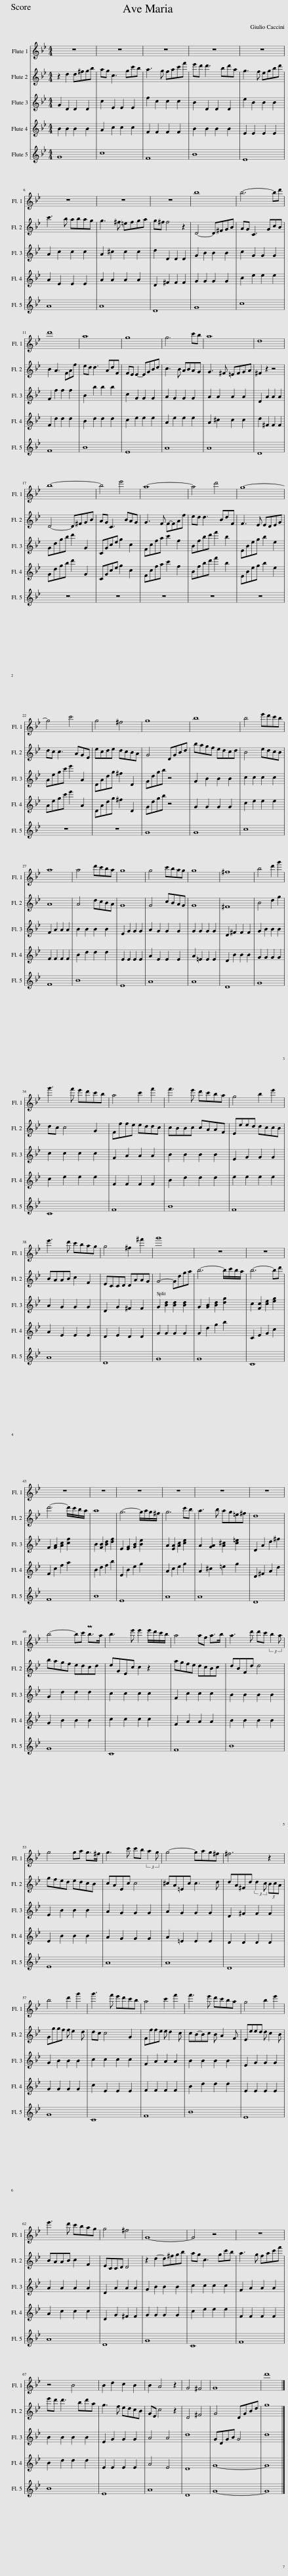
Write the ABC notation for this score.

X:1
%%score 1 2 3 4 5
L:1/8
M:4/4
I:linebreak $
K:Bb
V:1 treble
V:2 treble
V:3 treble
V:4 treble
V:5 treble
V:1
 z8 | z8 | z8 | z8 | z8 |$ %5
 z8 | z8 | z8 | b8 | b6- bd' |$ %10
 d'8 | a8 | g8 | g6 c'b | a8 | %15
 d8 |$ b8- | b4 e'4 | a8- | a4 d'4 | %20
 g8- |$ g4 c'4 | g4 ^f4 | g8 | b8 | %25
 b4 e'd'c'b |$ a8 | a4 d'c'ba | g8 | g4 c'bag | %30
 g8 | ^f8 | b4 d'2 g'2 |$ g'3 f' e'd'c'b | a4 c'2 f'2 | %35
 f'3 e' d'c'ba | g4 b2 e'2 |$ e'3 d' c'bag | g4 ^f2 ^f'2 | g'8 | %40
 z8 | z8 |$ z8 | z8 | z8 | %45
 z8 | z8 | z8 |$ b4- bc' Pb>a | b3 e' e'2 e'/d'/c'/b/ | %50
 a4 af Pa>b | a3 d' d'c' (3:2:2b2 a |$ g4 ga g>^f | g3 c' c'b (3:2:2a2 g | g4- gag^f | %55
 ^f6 z2 |$ b4 d'2 g'2 | g'3 f' e'd'c'b | a4 c'2 f'2 | f'3 e' d'c'ba | %60
 g4 b2 e'2 |$ e'3 d' c'bag | g4 ^f4 | G8- | G4 z4 | %65
 z8 |$ z4 B4 | B2 d2 c2 B2 | B2 A4 z2 | G4 ^F4 | %70
 G8 | d'8 |] %72
V:2
 z2 d2 d^fgb | ag c3 gc'b | a3 g fac'f' | e'd' d'3 bd'a | g3 f egbd' |$ %5
 c'3 b abag | g3 ^f =efga | g^f f4 z2 | D4- D^FGB | AG C3 GcB |$ %10
 B2 A3 FAf | ed d3 AdF | FE E2- EGBd | c3 B ABAG | G3 ^F =EFGA | %15
 ^F2 z2 z4 |$ D4- D^FGB | AG C3 BAG | G3 F F-FAf | ed d3 BdF | %20
 F3 E EDEG |$ dc c3 AGE | ecde dcBA | G4 DGBd | bagf edcd | %25
 B4 edcB |$ A8 | A4 dcBA | G8 | G4 cBAG | %30
 G8 | ^F8 | B4 d2 g2 |$ dc c4 G2 | Fffe eddc | %35
 cBBc cAAF | Eeed dccB |$ BAAB c2 F2 | ECCD DAAG | G4- Gdga | %40
 b6- b/c'/b/a/ | b6- bd' |$ d'6- d'/c'/b/a/ | a8 | g6- g/a/g/^f/ | %45
 g6 c'b | a3 b ag=e^f | d8 |$ bagf edcd | eGEc c2 z2 | %50
 agfe dcBc | dBFd d4 |$ gfed edcB | cAEc c4 | ^cA=Ec c3 d | %55
 dA^Fd (3:2:2d2 c (3BcA |$ Gggf f e2 d | dc c4 G2 | Fffe e d2 c | cB-Bc B A2 F | %60
 Eeed d c2 B |$ BAAB c2 F2 | ECCD D4 | z2 d2- d^fgb | ag c3 gc'b | %65
 a3 g fac'f' |$ e'd' d'3 bd'a | g3 f edcB | GE c4 z2 | D4 ^F4 | %70
 G4 DGBd | g8 |] %72
V:3
 G2 D2 D2 D2 | c2 E2 E2 E2 | f2 c2 c2 c2 | B2 D2 D2 D2 | e2 B2 B2 B2 |$ %5
 A2 c2 c2 c2 | A2 ^c2 c2 c2 | d2 D2 D2 D2 | G2 B2 B2 B2 | c2 G2 G2 G2 |$ %10
 F2 f2 f2 f2 | B2 b2 b2 b2 | c2 G2 G2 G2 | A2 G2 G2 G2 | A2 A2 A2 A2 | %15
 D2 A2 A2 A2 |$ Gdgb d'2 G2 | CGce g2 c2 | Fcfa c'2 f2 | Bfbd' f'2 b2 | %20
 EBeg b2 e2 |$ Aegc' e'2 A2 | DAdg ^f2 D2 | Gdgb z4 | G2 B2 B2 B2 | %25
 c2 c2 c2 c2 |$ F2 A2 A2 A2 | B2 B2 B2 B2 | E2 G2 G2 G2 | A2 G2 G2 G2 | %30
 G2 G2 G2 G2 | D2 ^F2 F2 F2 | G2 B2 B2 B2 |$ c2 c2 c2 c2 | F2 A2 A2 A2 | %35
 B2 B2 B2 B2 | E2 G2 G2 G2 |$ A2 G2 G2 G2 | D2 G2 ^F2 F2 | G2 [Bd]2 [Bd]2 [Bd]2 | %40
 G2 [GB]2 [Bd]2 [dg]2 | c2 [Fc]2 [ce]2 [eg]2 |$ F2 [FA]2 [Ac]2 [cf]2 | B2 [FB]2 [Bd]2 [df]2 | E2 [EG]2 [GB]2 [Be]2 | %45
 A2 [EA]2 [Ac]2 [ce]2 | A2 [GA]2 [A^c]2 [c=e]2 | D2 A2 d2 ^f2 |$ G2 d2 d2 d2 | c2 c2 c2 c2 | %50
 F2 c2 c2 c2 | B2 B2 B2 B2 |$ E2 B2 B2 B2 | A2 G2 G2 G2 | A2 G2 G2 G2 | %55
 D2 ^F2 F2 F2 |$ G2 B2 B2 B2 | c2 c2 c2 c2 | F2 A2 A2 A2 | B2 B2 B2 B2 | %60
 E2 G2 G2 G2 |$ A2 A2 A2 A2 | D2 A2 A2 A2 | G2 B2 B2 B2 | c2 c2 c2 c2 | %65
 F2 A2 A2 A2 |$ B2 B2 B2 B2 | E2 G2 G2 G2 | A4 A4 | d8 | %70
 GDGB G4 | d8 |] %72
V:4
 B2 B2 B2 B2 | A2 c2 c2 c2 | F2 F2 F2 F2 | B2 B2 B2 B2 | E2 E2 E2 E2 |$ %5
 A2 E2 E2 E2 | A2 A2 A2 A2 | D2 ^F2 F2 F2 | G2 G2 G2 G2 | c2 e2 e2 e2 |$ %10
 F2 d2 d2 d2 | B2 d2 d2 d2 | c2 e2 e2 e2 | A2 e2 e2 e2 | A2 ^c2 c2 c2 | %15
 d2 ^F2 F2 F2 |$ Gdgb d'2 G2 | CGce g2 c2 | Fcfa c'2 f2 | Bfbd' f'2 b2 | %20
 EBeg b2 e2 |$ Aegc' e'2 A2 | DAdg ^f2 D2 | Gdgb z4 | G2 G2 G2 G2 | %25
 c2 e2 e2 e2 |$ F2 F2 F2 F2 | B2 d2 d2 d2 | E2 E2 E2 E2 | A2 E2 E2 E2 | %30
 A2 =E2 E2 E2 | D2 B2 B2 B2 | G2 G2 G2 G2 |$ c2 e2 e2 e2 | F2 F2 F2 F2 | %35
 B2 d2 d2 d2 | e2 e2 e2 e2 |$ A2 E2 E2 E2 | D2 E2 D2 D2 | G2 G2 G2 G2 | %40
 G2 d2 g2 b2 | C2 E2 G2 c2 |$ F2 c2 f2 a2 | B2 d2 f2 b2 | E2 B2 e2 g2 | %45
 A2 c2 e2 g2 | A2 ^c2 =e2 g2 | D2 ^F2 A2 d2 |$ G2 B2 B2 B2 | c2 c2 c2 c2 | %50
 F2 A2 A2 A2 | B2 B2 B2 B2 |$ E2 B2 B2 B2 | A2 G2 G2 G2 | A2 =E2 E2 E2 | %55
 D2 D2 D2 D2 |$ G2 G2 G2 G2 | c2 E2 E2 E2 | F2 F2 F2 F2 | B2 d2 d2 d2 | %60
 E2 E2 E2 E2 |$ A2 c2 c2 c2 | D2 G2 ^F2 F2 | G2 G2 G2 G2 | c2 e2 e2 e2 | %65
 F2 F2 F2 F2 |$ B2 d2 d2 d2 | E2 E2 E2 E2 | A4 E4 | D8 | %70
 G8- | G8 |] %72
V:5
 G8 | c8 | F8 | B8 | E8 |$ %5
 A8 | A8 | D8 | G8 | c8 |$ %10
 F8 | B8 | E8 | A8 | A8 | %15
 D8 |$ z8 | z8 | z8 | z8 | %20
 z8 |$ z8 | z8 | G8 | G8 | %25
 c8 |$ F8 | B8 | E8 | A8 | %30
 A8 | D8 | G8 |$ C8 | F8 | %35
 B8 | F8 |$ A8 | D8 | G8 | %40
 G8 | C8 |$ F8 | B8 | E8 | %45
 A8 | A8 | D8 |$ G8 | C8 | %50
 F8 | B8 |$ E8 | A8 | A8 | %55
 D8 |$ G8 | C8 | F8 | B8 | %60
 E8 |$ A8 | D8 | G8 | C8 | %65
 F8 |$ B8 | E8 | A8 | D8 | %70
 G8- | G8 |] %72
